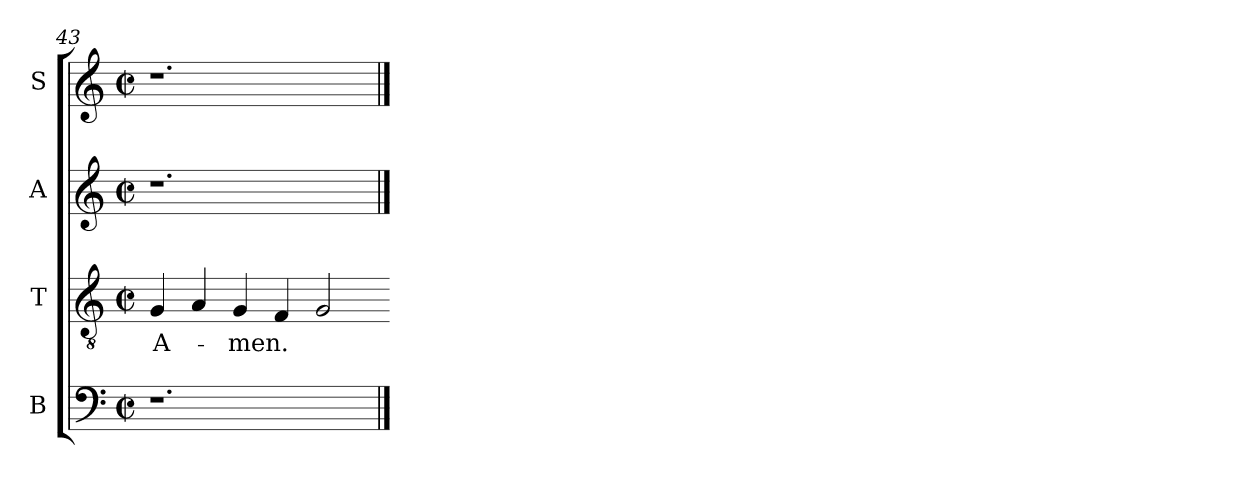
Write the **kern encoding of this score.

**kern	**kern	**text	**kern	**kern
*part4	*part3	*part3	*part2	*part1
*staff4	*staff3	*staff3	*staff2	*staff1
*I"B	*I"T	*	*I"A	*I"S
*I'B	*I'T	*	*I'A	*I'S
*clefF4	*clefGv2	*	*clefG2	*clefG2
*k[]	*k[]	*	*k[]	*k[]
*C:	*C:	*	*C:	*C:
*M4/2	*M4/2	*	*M4/2	*M4/2
*met(c|)	*met(c|)	*	*met(c|)	*met(c|)
=43	=43	=43	=43	=43
!	!	!LO:LY:b	!	!
1.r	4G	A-	1.r	1.r
.	4A	.	.	.
!	!	!LO:LY:b	!	!
.	4G	men.	.	.
.	4F	.	.	.
.	2G	.	.	.
==	=-	==	==	==
*-	*-	*-	*-	*-
